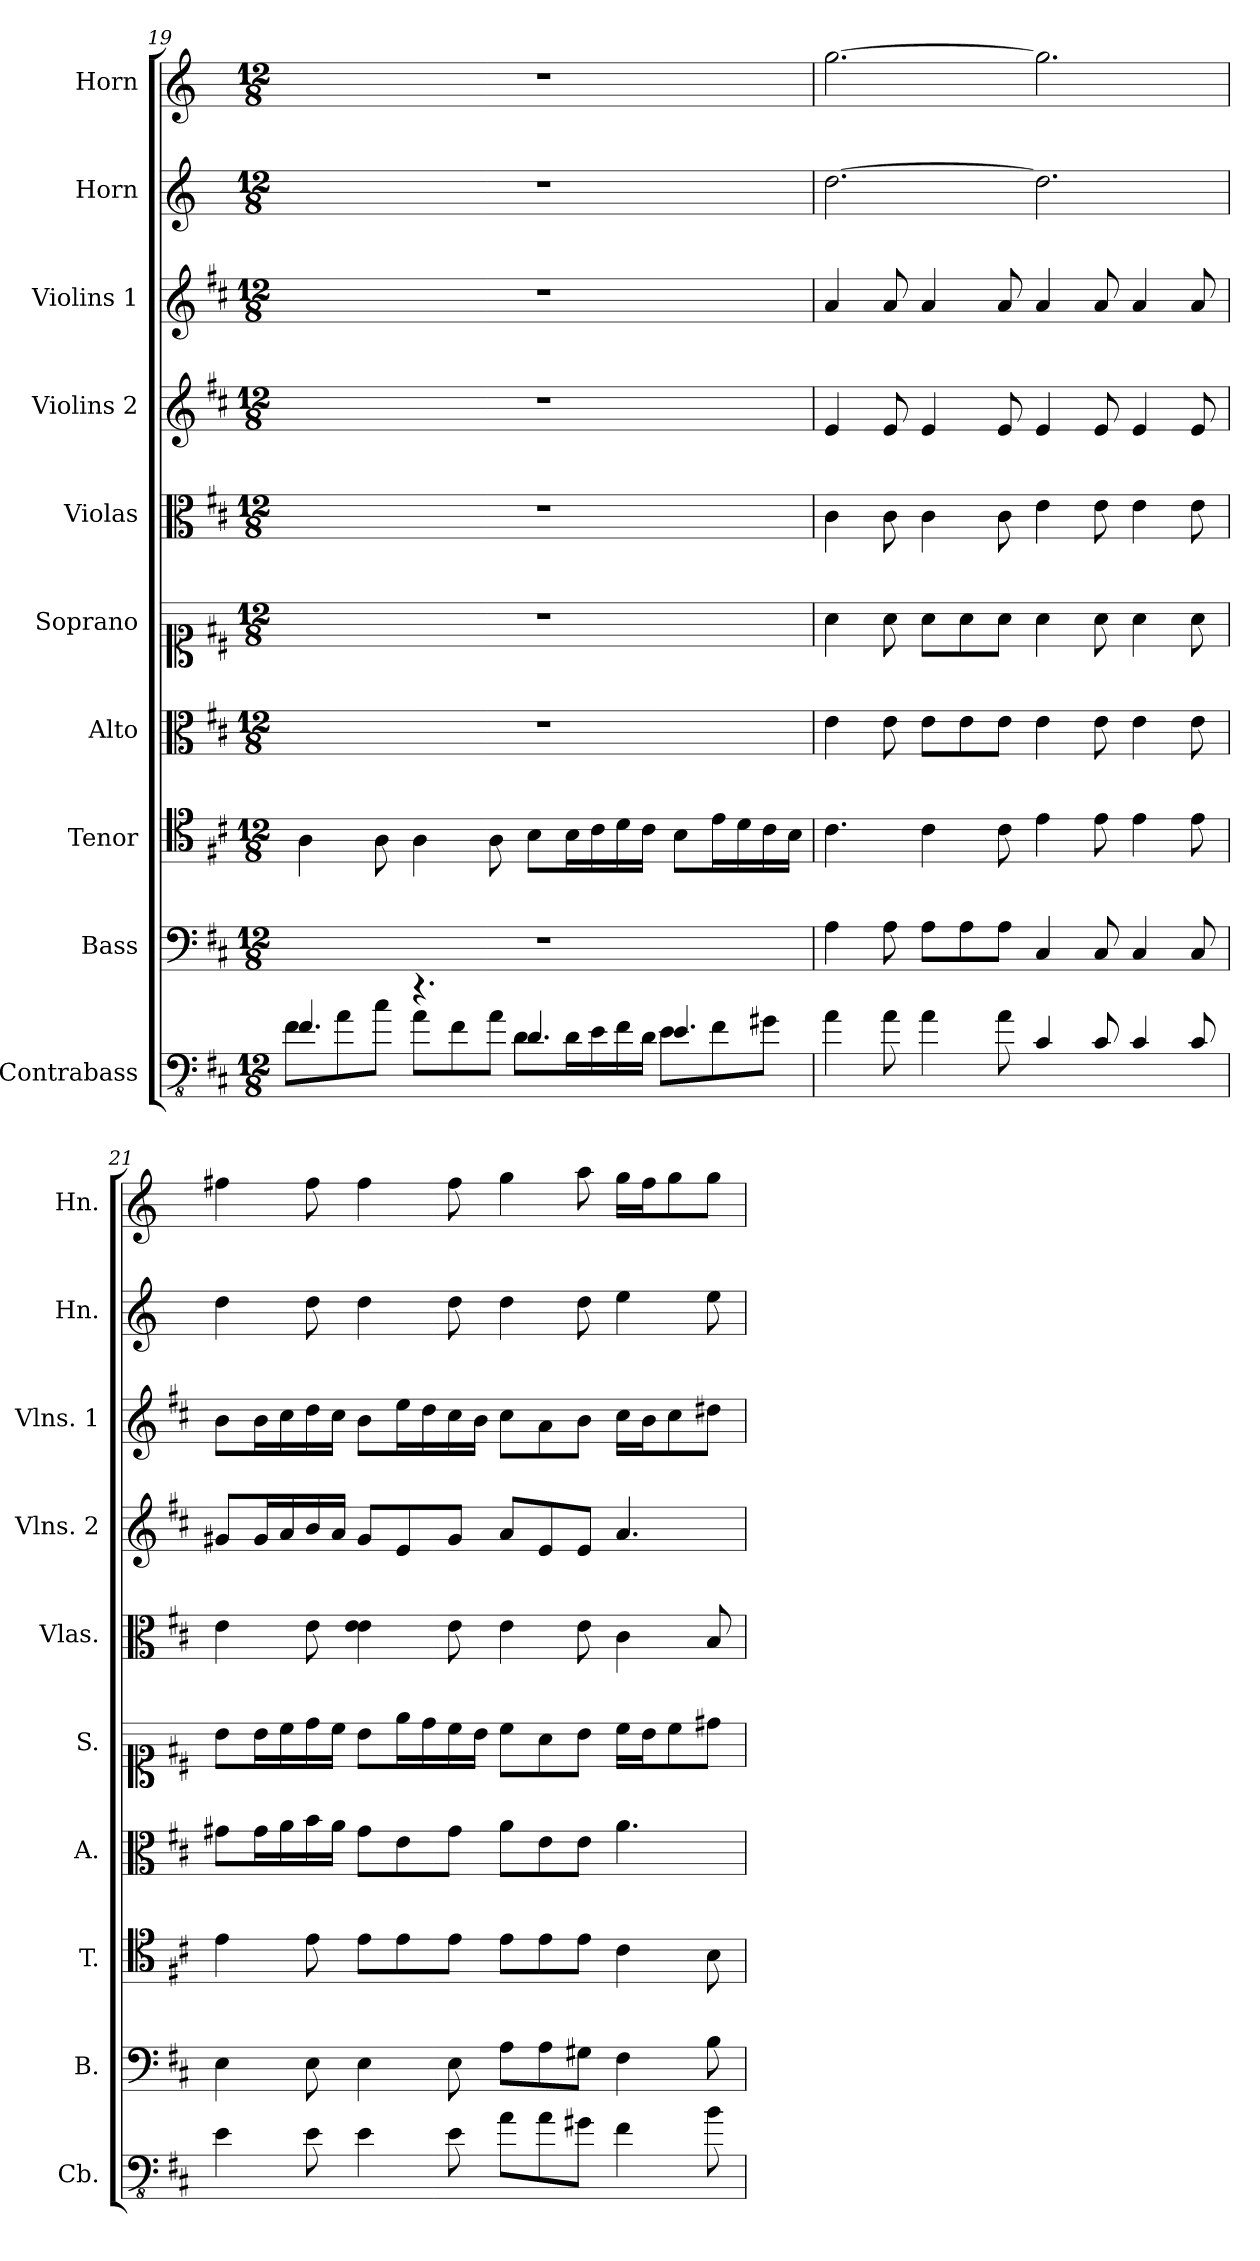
**kern	**kern	**kern	**kern	**kern	**kern	**kern	**kern	**kern	**kern
*part10	*part9	*part8	*part7	*part6	*part5	*part4	*part3	*part2	*part1
*staff10	*staff9	*staff8	*staff7	*staff6	*staff5	*staff4	*staff3	*staff2	*staff1
*I"Contrabass	*I"Bass	*I"Tenor	*I"Alto	*I"Soprano	*I"Violas	*I"Violins 2	*I"Violins 1	*I"Horn	*I"Horn
*I'Cb.	*I'B.	*I'T.	*I'A.	*I'S.	*I'Vlas.	*I'Vlns. 2	*I'Vlns. 1	*I'Hn.	*I'Hn.
*clefFv4	*clefF4	*clefC4	*clefC3	*clefC1	*clefC3	*clefG2	*clefG2	*clefG2	*clefG2
*ITrd7c12	*	*	*	*	*	*	*	*ITrd6c10	*ITrd6c10
*k[f#c#]	*k[f#c#]	*k[f#c#]	*k[f#c#]	*k[f#c#]	*k[f#c#]	*k[f#c#]	*k[f#c#]	*k[f#c#]	*k[f#c#]
*D:	*D:	*D:	*D:	*D:	*D:	*D:	*D:	*D:	*D:
*M12/8	*M12/8	*M12/8	*M12/8	*M12/8	*M12/8	*M12/8	*M12/8	*M12/8	*M12/8
=19	=19	=19	=19	=19	=19	=19	=19	=19	=19
*^	*	*	*	*	*	*	*	*	*
4.FF#/	8FF#\L	1.r	4A\	1.r	1.r	1.r	1.r	1.r	1.r	1.r
.	8AA\	.	.	.	.	.	.	.	.	.
.	8C#\J	.	8A\	.	.	.	.	.	.	.
4.r	8AA\L	.	4A\	.	.	.	.	.	.	.
.	8FF#\	.	.	.	.	.	.	.	.	.
.	8AA\J	.	8A\	.	.	.	.	.	.	.
4.DD/	8DD\L	.	8B\L	.	.	.	.	.	.	.
.	16DD\L	.	16B\L	.	.	.	.	.	.	.
.	16EE\	.	16c#\	.	.	.	.	.	.	.
.	16FF#\	.	16d\	.	.	.	.	.	.	.
.	16DD\JJ	.	16c#\JJ	.	.	.	.	.	.	.
4.EE/	8EE\L	.	8B\L	.	.	.	.	.	.	.
.	8FF#\	.	16e\L	.	.	.	.	.	.	.
.	.	.	16d\	.	.	.	.	.	.	.
.	8GG#X\J	.	16c#\	.	.	.	.	.	.	.
.	.	.	16B\JJ	.	.	.	.	.	.	.
*v	*v	*	*	*	*	*	*	*	*	*
!!LO:PB:g=z
=20	=20	=20	=20	=20	=20	=20	=20	=20	=20
4AA\	4A\	4.c#\	4e\	4a\	4c#\	4e/	4a/	[2.e\	[2.a\
8AA\	8A\	.	8e\	8a\	8c#\	8e/	8a/	.	.
4AA\	8A\L	4c#\	8e\L	8a\L	4c#\	4e/	4a/	.	.
.	8A\	.	8e\	8a\	.	.	.	.	.
8AA\	8A\J	8c#\	8e\J	8a\J	8c#\	8e/	8a/	.	.
4CC#/	4C#/	4e\	4e\	4a\	4e\	4e/	4a/	2.e\]	2.a\]
8CC#/	8C#/	8e\	8e\	8a\	8e\	8e/	8a/	.	.
4CC#/	4C#/	4e\	4e\	4a\	4e\	4e/	4a/	.	.
8CC#/	8C#/	8e\	8e\	8a\	8e\	8e/	8a/	.	.
=21	=21	=21	=21	=21	=21	=21	=21	=21	=21
4EE\	4E\	4e\	8g#X\L	8b\L	4e\	8g#X/L	8b\L	4e\	4g#X\
.	.	.	16g#\L	16b\L	.	16g#/L	16b\L	.	.
.	.	.	16a\	16cc#\	.	16a/	16cc#\	.	.
8EE\	8E\	8e\	16b\	16dd\	8e\	16b/	16dd\	8e\	8g#\
.	.	.	16a\JJ	16cc#\JJ	.	16a/JJ	16cc#\JJ	.	.
4EE\	4E\	8e\L	8g#\L	8b\L	4e\ 4e\	8g#/L	8b\L	4e\	4g#\
.	.	8e\	8e\	16ee\L	.	8e/	16ee\L	.	.
.	.	.	.	16dd\	.	.	16dd\	.	.
8EE\	8E\	8e\J	8g#\J	16cc#\	8e\	8g#/J	16cc#\	8e\	8g#\
.	.	.	.	16b\JJ	.	.	16b\JJ	.	.
8AA\L	8A\L	8e\L	8a\L	8cc#\L	4e\	8a/L	8cc#\L	4e\	4a\
8AA\	8A\	8e\	8e\	8a\	.	8e/	8a\	.	.
8GG#X\J	8G#X\J	8e\J	8e\J	8b\J	8e\	8e/J	8b\J	8e\	8b\
4FF#\	4F#\	4c#\	4.a\	16cc#\LL	4c#\	4.a/	16cc#\LL	4f#\	16a\LL
.	.	.	.	16b\J	.	.	16b\J	.	16g#\J
.	.	.	.	8cc#\	.	.	8cc#\	.	8a\
8BB\	8B\	8B\	.	8dd#X\J	8B/	.	8dd#X\J	8f#\	8a\J
=	=	=	=	=	=	=	=	=	=
*-	*-	*-	*-	*-	*-	*-	*-	*-	*-
